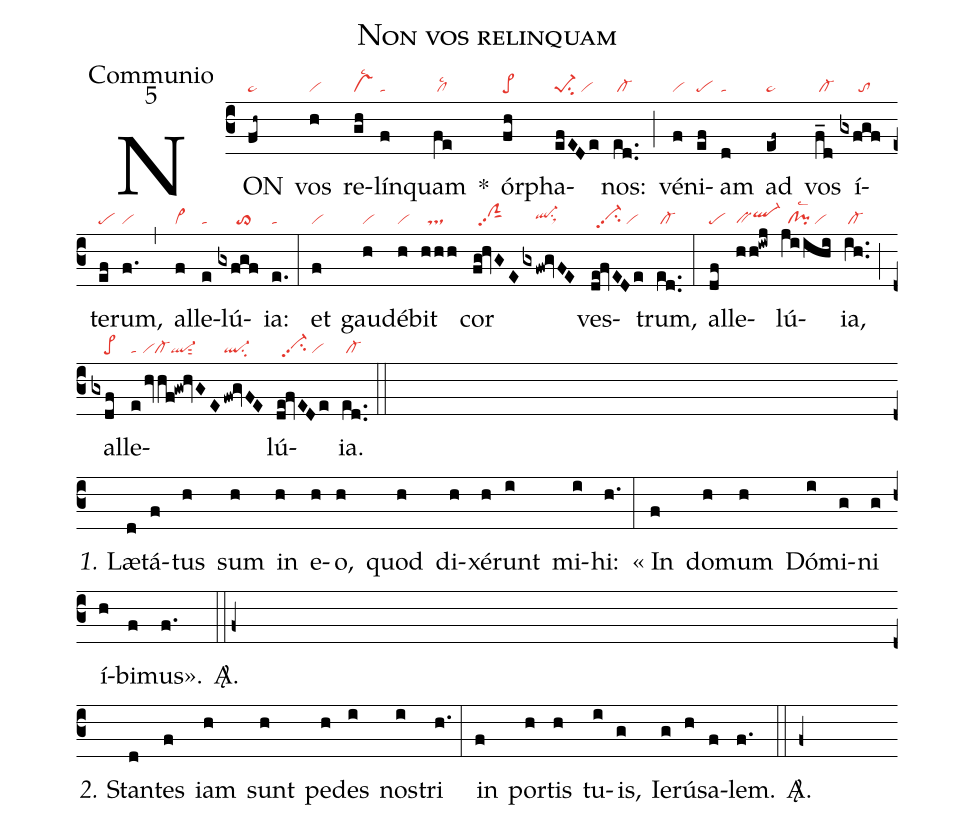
name:Non vos relinquam;
office-part:Communio;
mode:5;
nabc-lines:1;
%%
(c3) NON(fh~|pe~) vos(h|vi) re(gh|vslsc2)lín(f|ta)quam(fe|/cllsc2) *()
ór(fh|pe>)pha(efEDe|pe-1su2/vi)nos:(ed..|/cl-) (;)
vé(f|vi)ni(ef|pe)am(d|ta) ad(ef~|pe~) vos(f_d|/cl-) í(gxfgf|//////to)te(ef|pe)rum,(f.|vi) (,)
al(f|vi>)le(e|ta)lú(gxfgf|//////to>)ia:(e.|ta) (:)
et(f|vi) gau(h|vi)dé(h|vi)bit(hhh|//ts)
cor(fg!hvGE|//ciGhipp2|gxfw!gvFE|////ql-hhsu1sux1) ves(de!fvEDe|//vi-hhpp2su2/vi)trum,(ed..|/cl-) (:)
al(df|pe)le(hh!iwj|bvql-hi)lú(ji/ihi|//cl!pilsc2/vi)ia,(ih..|/cl-) (;)
al(gxdf|////pe>)le(e/hvhf!gw!hvGE|ta//vicl-ql-sut2|/fw!gvFE|ql-su2)lú(de!fvEDe|//vi-hhpp2su2/vi)ia.(ed..|/cl-) (::Z)

<i>1.</i> Læ(d)tá(f)tus(h) sum(h) in(h) e(h)o,(h) quod(h) di(h)xé(h)runt(i) mi(i)hi:(h.) (:) « In(f) do(h)mum(h) Dó(i)mi(g)ni(g) í(h)bi(f)mus».(f.) <sp>A/</sp>.(::f+Z)

<i>2.</i> Stan(d)tes(f) iam(h) sunt(h) pe(h)des(i) nos(i)tri(h.) (:) in(f) por(h)tis(h) tu(i)is,(g) Ie(g)rú(h)sa(f)lem.(f.) <sp>A/</sp>.(::f+)
